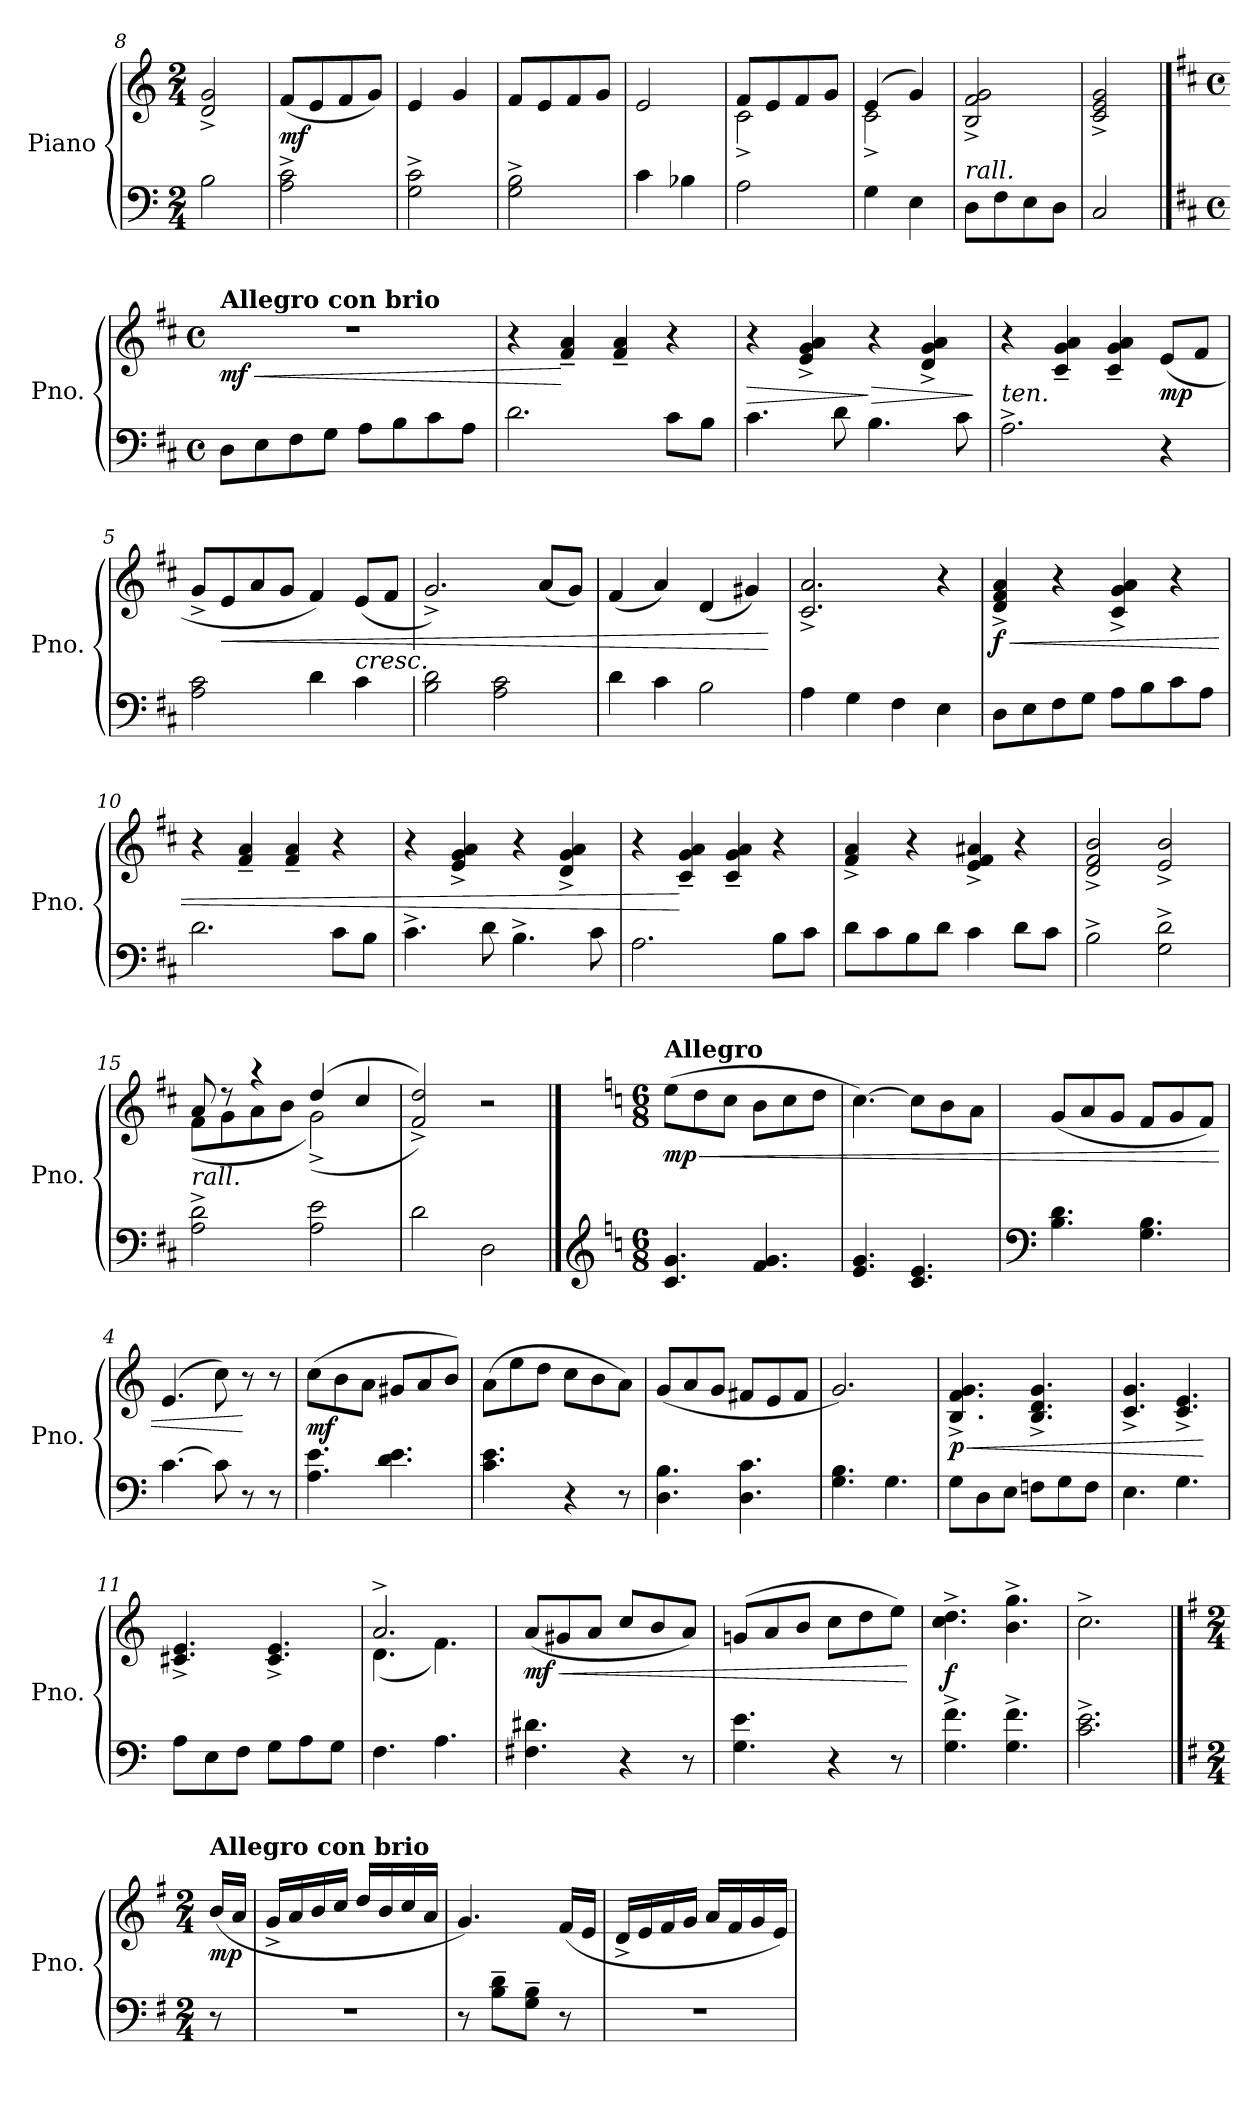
**kern	**kern	**dynam
*part1	*part1	*part1
*staff2	*staff1	*staff1/2
*I"Piano	*	*
*I'Pno.	*	*
*clefF4	*clefG2	*
*k[]	*k[]	*
*M2/4	*M2/4	*
=8	=8	=8
2B\	2d/^ 2g/^	.
!!LO:LB:g=z
=9	=9	=9
!	!	!LO:DY:b
2A\^ 2c\^	(<8f/L	mf
.	8e/	.
.	8f/	.
.	8g/J)	.
=10	=10	=10
2G\^ 2c\^	4e/	.
.	4g/	.
=11	=11	=11
2G\^ 2B\^	8f/L	.
.	8e/	.
.	8f/	.
.	8g/J	.
=12	=12	=12
4c\	2e/	.
4B-X\	.	.
=13	=13	=13
*	*^	*
2A\	8f/L	2c^\	.
.	8e/	.	.
.	8f/	.	.
.	8g/J	.	.
=14	=14	=14	=14
4G\	(>4e/	2c^\	.
4E\	4g/)	.	.
*	*v	*v	*
=15	=15	=15
!LO:TX:a:i:t=rall.	!	!
8D\L	2B/^ 2f/^ 2g/^	.
8F\	.	.
8E\	.	.
8D\J	.	.
=16	=16	=16
2C/	2c/^ 2e/^ 2g/^	.
!!LO:LB:g=z
==1	==1	==1
*k[f#c#]	*k[f#c#]	*
*M4/4	*M4/4	*
*met(c)	*met(c)	*
!	!LO:TX:a:B:t=Allegro con brio	!
!	!	!LO:HP:b
!	!	!LO:DY:n=1:b
8D\L	1r	< mf
8E\	.	.
8F#\	.	.
8G\J	.	.
8A\L	.	.
8B\	.	.
8c#\	.	.
8A\J	.	.
=2	=2	=2
2.d\	4r	.
.	4f#/~ 4a/~	[
.	4f#/~ 4a/~	.
8c#\L	4r	.
8B\J	.	.
=3	=3	=3
!	!	!LO:HP:b
4.c#\	4r	>
.	4e/^ 4g/^ 4a/^	.
8d\	.	.
!	!	!LO:HP:n=1:b
4.B\	4r	] >
.	4d/^ 4g/^ 4a/^	.
8c#\	.	.
.	.	]
=4	=4	=4
!LO:TX:a:i:t=ten.	!	!
2.A^\	4r	.
.	4c#/~ 4g/~ 4a/~	.
.	4c#/~ 4g/~ 4a/~	.
!	!	!LO:DY:b
4r	(<8e/L	mp
.	8f#/J	.
!!LO:PB:g=z
=5	=5	=5
2A\ 2c#\	8g^/L	.
!	!	!LO:HP:b
.	8e/	<
.	8a/	.
.	8g/J	.
4d\	4f#/)	.
!	!LO:TX:b:i:t=cresc.	!
4c#\	(<8e/L	.
.	8f#/J	.
=6	=6	=6
2B\ 2d\	2.g^/)	.
2A\ 2c#\	.	.
.	(<8a/L	.
.	8g/J)	.
=7	=7	=7
4d\	(<4f#/	.
4c#\	4a/)	.
2B\	(<4d/	.
.	4g#X/)	.
.	.	[
=8	=8	=8
4A\	2.c#/^ 2.a/^	.
4G\	.	.
4F#\	.	.
4E\	4r	.
!!LO:LB:g=z
=9	=9	=9
!	!	!LO:HP:b
!	!	!LO:DY:n=1:b
8D\L	4d/^ 4f#/^ 4a/^	< f
8E\	.	.
8F#\	4r	.
8G\J	.	.
8A\L	4c#/^ 4g/^ 4a/^	.
8B\	.	.
8c#\	4r	.
8A\J	.	.
=10	=10	=10
2.d\	4r	.
.	4f#/~ 4a/~	.
.	4f#/~ 4a/~	.
8c#\L	4r	.
8B\J	.	.
=11	=11	=11
4.c#^\	4r	.
.	4e/^ 4g/^ 4a/^	.
8d\	.	.
4.B^\	4r	.
.	4d/^ 4g/^ 4a/^	.
8c#\	.	.
=12	=12	=12
2.A\	4r	.
.	4c#/~ 4g/~ 4a/~	[
.	4c#/~ 4g/~ 4a/~	.
8B\L	4r	.
8c#\J	.	.
!!LO:LB:g=z
=13	=13	=13
8d\L	4f#/^ 4a/^	.
8c#\	.	.
8B\	4r	.
8d\J	.	.
4c#\	4e/^ 4f#/^ 4a#X/^	.
8d\L	4r	.
8c#\J	.	.
=14	=14	=14
2B^\	2d/^ 2f#/^ 2b/^	.
2G\^ 2d\^	2e/^ 2b/^	.
=15	=15	=15
*	*^	*
!	!LO:TX:b:i:t=rall.	!	!
2A\^ 2d\^	8a/	(<8f#\L	.
.	8r	8g\	.
.	4r	8a\	.
.	.	8b\J	.
2A\ 2e\	(>4dd/	(<2g^\)	.
.	4cc#/	.	.
*	*v	*v	*
=16	=16	=16
2d\	2f#/^ 2dd/^))	.
2D\	2r	.
!!LO:LB:g=z
==1	==1	==1
*clefG2	*	*
*k[]	*k[]	*
*M6/8	*M6/8	*
!	!LO:TX:a:B:t=Allegro	!
!	!	!LO:HP:b
!	!	!LO:DY:n=1:b
4.c/ 4.g/	(>8ee\L	< mp
.	8dd\	.
.	8cc\J	.
4.f/ 4.g/	8b\L	.
.	8cc\	.
.	8dd\J	.
=2	=2	=2
4.e/ 4.g/	[4.cc\)	.
4.c/ 4.e/	8cc\L]	.
.	8b\	.
.	8a\J	.
=3	=3	=3
*clefF4	*	*
4.B\ 4.d\	(<8g/L	.
.	8a/	.
.	8g/J	.
4.G\ 4.B\	8f/L	.
.	8g/	.
.	8f/J)	.
=4	=4	=4
[4.c\	(>4.e/	.
8c\]	8cc\)	.
8r	8r	[
8r	8r	.
=5	=5	=5
!	!	!LO:DY:b
4.A\ 4.e\	(>8cc\L	mf
.	8b\	.
.	8a\J	.
4.d\ 4.e\	8g#X/L	.
.	8a/	.
.	8b/J)	.
!!LO:LB:g=z
=6	=6	=6
4.c\ 4.e\	(>8a\L	.
.	8ee\	.
.	8dd\J	.
4r	8cc\L	.
.	8b\	.
8r	8a\J)	.
=7	=7	=7
4.D\ 4.B\	(<8g/L	.
.	8a/	.
.	8g/J	.
4.D\ 4.c\	8f#X/L	.
.	8e/	.
.	8f#/J	.
=8	=8	=8
4.G\ 4.B\	2.g/)	.
4.G\	.	.
=9	=9	=9
!	!	!LO:HP:b
!	!	!LO:DY:n=1:b
8G\L	4.B/^ 4.f/^ 4.g/^	< p
8D\	.	.
8E\J	.	.
8Fn\L	4.B/^ 4.d/^ 4.g/^	.
8G\	.	.
8F\J	.	.
=10	=10	=10
4.E\	4.c/^ 4.g/^	.
4.G\	4.c/^ 4.e/^	.
.	.	[
!!LO:PB:g=z
=11	=11	=11
8A\L	4.c#X/^ 4.e/^	.
8E\	.	.
8F\J	.	.
8G\L	4.c#/^ 4.e/^	.
8A\	.	.
8G\J	.	.
=12	=12	=12
*	*^	*
4.F\	2.a/yy^ 2.a/^	(<4.d\	.
4.A\	.	4.f\)	.
=13	=13	=13	=13
!	!	!	!LO:HP:b
!	!	!	!LO:DY:n=1:b
*	*v	*v	*
4.F#X\ 4.d#X\	(<8a/L	< mf
.	8g#X/	.
.	8a/J	.
4r	8cc/L	.
.	8b/	.
8r	8a/J)	.
=14	=14	=14
4.G\ 4.e\	(>8gn/L	.
.	8a/	.
.	8b/J	.
4r	8cc\L	.
.	8dd\	.
8r	8ee\J)	.
.	.	[
=15	=15	=15
!	!	!LO:DY:b
4.G\^ 4.f\^	4.cc\^ 4.dd\^	f
4.G\^ 4.f\^	4.b\^ 4.gg\^	.
=16	=16	=16
2.c\^ 2.e\^	2.cc^\	.
!!LO:LB:g=z
==1	==1	==1
*k[f#]	*k[f#]	*
*M2/4	*M2/4	*
!	!LO:TX:a:B:t=Allegro con brio	!
!	!	!LO:DY:b
8r	(<16b/LL	mp
.	16a/JJ	.
=2	=2	=2
2r	16g^/LL	.
.	16a/	.
.	16b/	.
.	16cc/JJ	.
.	16dd/LL	.
.	16b/	.
.	16cc/	.
.	16a/JJ	.
=3	=3	=3
8r	4.g/)	.
8B\~ 8d\~L	.	.
8G\~ 8B\~J	.	.
8r	(<16f#/LL	.
.	16e/JJ	.
=4	=4	=4
2r	16d^/LL	.
.	16e/	.
.	16f#/	.
.	16g/JJ	.
.	16a/LL	.
.	16f#/	.
.	16g/	.
.	16e/JJ)	.
=	=	=
*-	*-	*-
